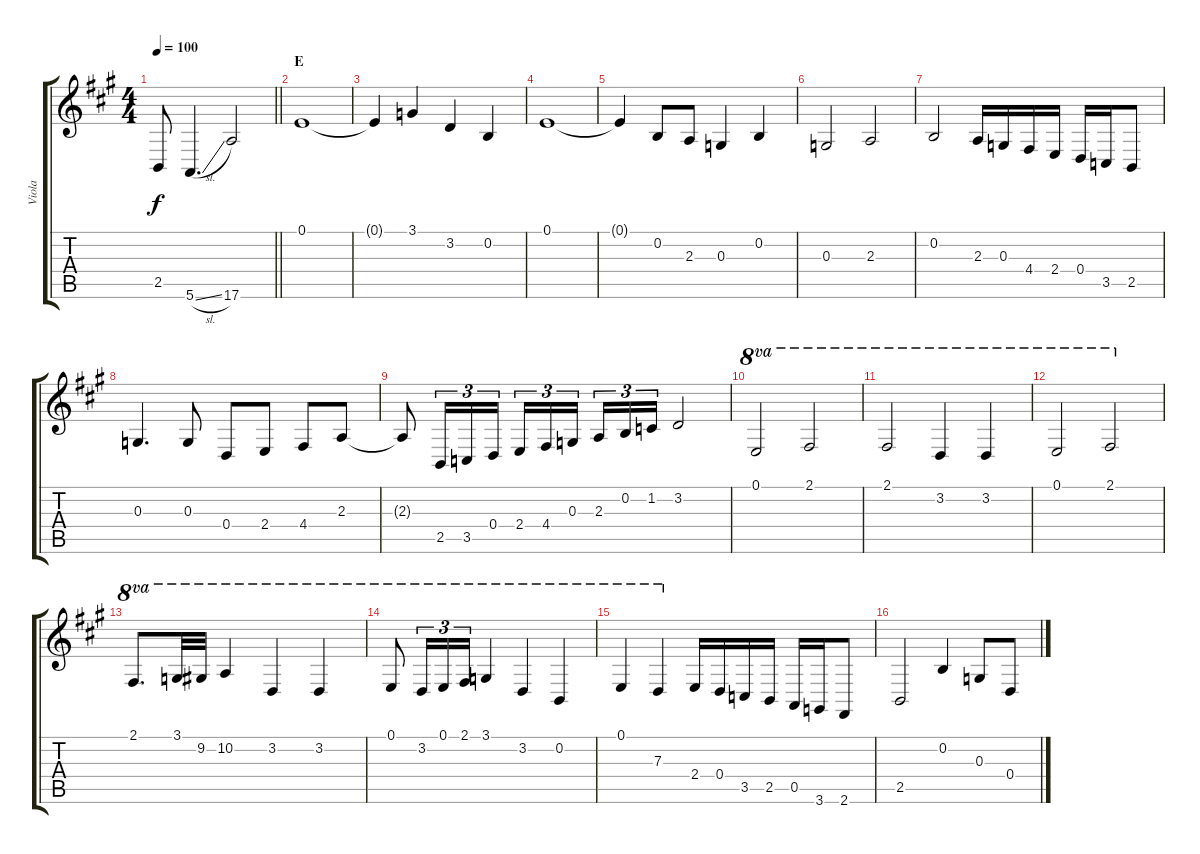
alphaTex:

\track ("Viola" "Viola") {instrument viola}
\staff {score tabs}
\tuning (E4 B3 G3 D3 A2 E2) {hide}
\ts (4 4)
\tempo 100
\clef g2
\barLineRight lightlight
\ks a
2.5{t}.8{dy f} 5.6{sl}.4{d} 17.6.2{volume 12} |
\section ("" "E")
0.1.1 |
0.1{t}.4 3.1.4 3.2.4 0.2.4 |
0.1.1 |
0.1{t}.4 0.2.8 2.3.8 0.3.4 0.2.4 |
0.3.2 2.3.2 |
0.2.2 2.3.16 0.3.16 4.4.16 2.4.16 0.4.16 3.5.16 2.5.8 |
0.3.4{d} 0.3.8 0.4.8 2.4.8 4.4.8 2.3.8 |
2.3{t}.8 2.5.16{tu (3 2)} 3.5.16{tu (3 2)} 0.4.16{tu (3 2)} 2.4.16{tu (3 2)} 4.4.16{tu (3 2)} 0.3.16{tu (3 2) beam splitsecondary} 2.3.16{tu (3 2)} 0.2.16{tu (3 2)} 1.2.16{tu (3 2)} 3.2.2 |
0.1.2{ot 8va} 2.1.2{ot 8va} |
2.1.2{ot 8va} 3.2.4{ot 8va} 3.2.4{ot 8va} |
0.1.2{ot 8va} 2.1.2{ot 8va} |
2.1.8{d ot 8va} 3.1.32{ot 8va} 9.2.32{ot 8va} 10.2.4{ot 8va} 3.2.4{ot 8va} 3.2.4{ot 8va} |
0.1.8{ot 8va} 3.2.16{tu (3 2) ot 8va} 0.1.16{tu (3 2) ot 8va} 2.1.16{tu (3 2) ot 8va} 3.1.4{ot 8va} 3.2.4{ot 8va} 0.2.4{ot 8va} |
0.1.4{ot 8va} 7.3.4{ot 8va} 2.4.16 0.4.16 3.5.16 2.5.16 0.5.16 3.6.16 2.6.8 |
2.5.2 0.2.4 0.3.8 0.4.8
